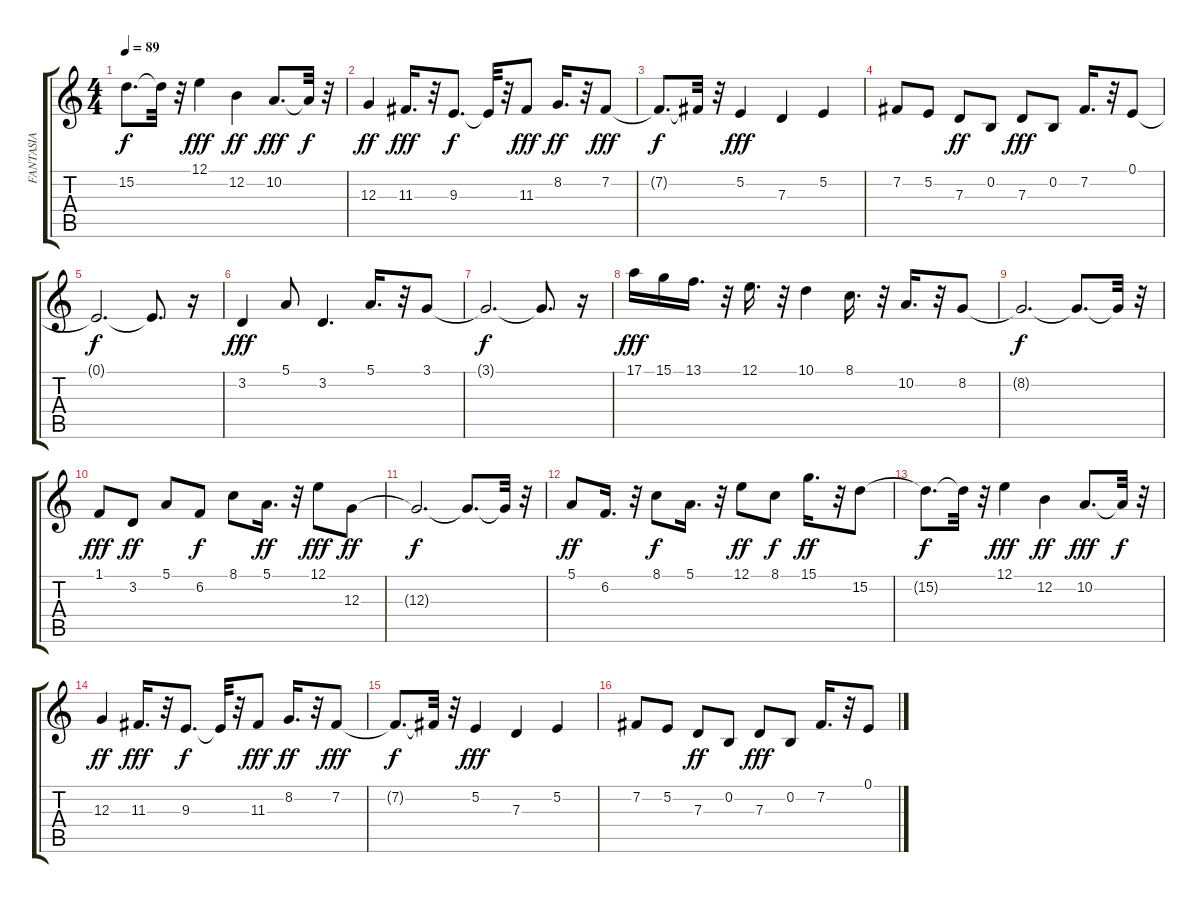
\track ("FANTASIA" "FANTASIA") {instrument pad1newage}
\staff {score tabs}
\tuning (E4 B3 G3 D3 A2 E2) {hide}
\ts (4 4)
\tempo 89
\clef g2
\ks c
15.2{t}.8{d dy f} 15.2{t}.32 r.32 12.1.4{dy fff} 12.2.4{dy ff} 10.2.8{d dy fff} 10.2{t}.32{dy f} r.32 |
12.3.4{dy ff} 11.3.16{d dy fff} r.32 9.3.8{d dy f} 9.3{t}.32 r.32 11.3.8{dy fff} 8.2.16{d dy ff} r.32 7.2.8{dy fff} |
7.2{t}.8{d dy f} 7.2{t}.32 r.32 5.2.4{dy fff} 7.3.4 5.2.4 |
7.2.8 5.2.8 7.3.8{dy ff} 0.2.8 7.3.8{dy fff} 0.2.8 7.2.16{d} r.32 0.1.8 |
0.1{t}.2{d dy f} 0.1{t}.8{d} r.16 |
3.2.4{dy fff} 5.1.8 3.2.4{d} 5.1.16{d} r.32 3.1.8 |
3.1{t}.2{d dy f} 3.1{t}.8{d} r.16 |
17.1.16{dy fff} 15.1.16 13.1.16{d} r.32 12.1.16{d} r.32 10.1.4 8.1.16{d} r.32 10.2.16{d} r.32 8.2.8 |
8.2{t}.2{d dy f} 8.2{t}.8{d} 8.2{t}.32 r.32 |
1.1.8{dy fff} 3.2.8{dy ff} 5.1.8 6.2.8{dy f} 8.1.8 5.1.16{d dy ff} r.32 12.1.8{dy fff} 12.3.8{dy ff} |
12.3{t}.2{d dy f} 12.3{t}.8{d} 12.3{t}.32 r.32 |
5.1.8{dy ff} 6.2.16{d} r.32 8.1.8{dy f} 5.1.16{d} r.32 12.1.8{dy ff} 8.1.8{dy f} 15.1.16{d dy ff} r.32 15.2.8 |
15.2{t}.8{d dy f} 15.2{t}.32 r.32 12.1.4{dy fff} 12.2.4{dy ff} 10.2.8{d dy fff} 10.2{t}.32{dy f} r.32 |
12.3.4{dy ff} 11.3.16{d dy fff} r.32 9.3.8{d dy f} 9.3{t}.32 r.32 11.3.8{dy fff} 8.2.16{d dy ff} r.32 7.2.8{dy fff} |
7.2{t}.8{d dy f} 7.2{t}.32 r.32 5.2.4{dy fff} 7.3.4 5.2.4 |
7.2.8 5.2.8 7.3.8{dy ff} 0.2.8 7.3.8{dy fff} 0.2.8 7.2.16{d} r.32 0.1.8
